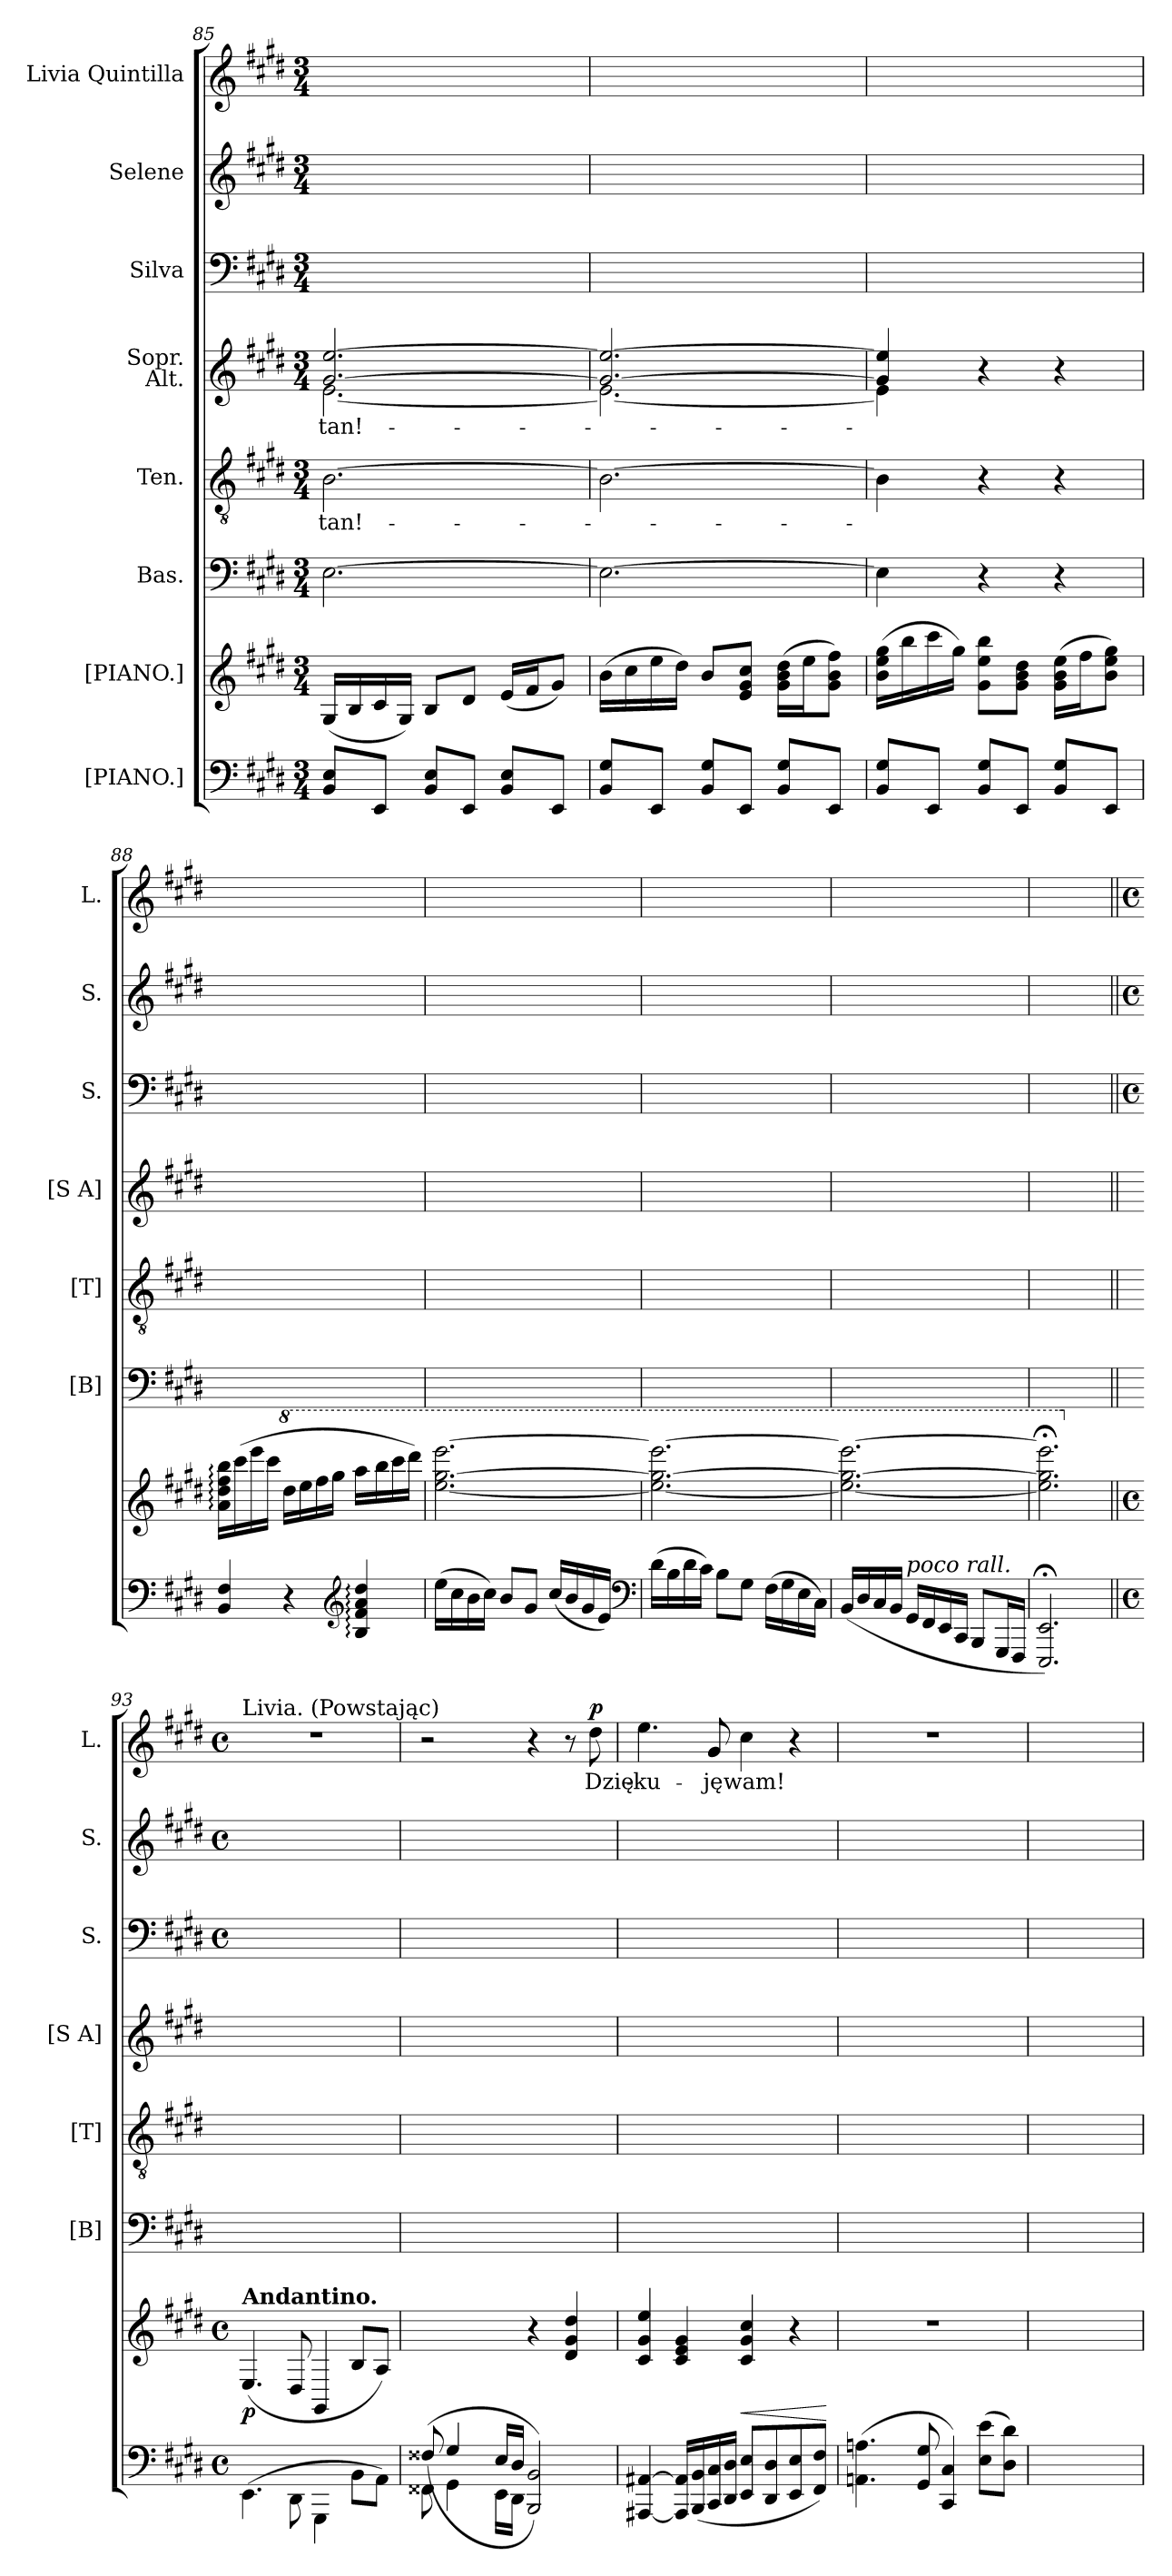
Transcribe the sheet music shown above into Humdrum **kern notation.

**kern	**kern	**dynam	**kern	**kern	**text	**kern	**text	**kern	**kern	**kern	**text	**dynam
*part8	*part7	*part7	*part6	*part5	*part5	*part4	*part4	*part3	*part2	*part1	*part1	*part1
*staff8	*staff7	*staff7	*staff6	*staff5	*staff5	*staff4	*staff4	*staff3	*staff2	*staff1	*staff1	*staff1
*I"[PIANO.]	*I"[PIANO.]	*	*I"Bas.	*I"Ten.	*	*I"Sopr.\nAlt.	*	*I"Silva	*I"Selene	*I"Livia Quintilla	*	*
*	*	*	*I'[B]	*I'[T]	*	*I'[S A]	*	*I'S.	*I'S.	*I'L.	*	*
*clefF4	*clefG2	*	*clefF4	*clefGv2	*	*clefG2	*	*clefF4	*clefG2	*clefG2	*	*
*k[f#c#g#d#]	*k[f#c#g#d#]	*	*k[f#c#g#d#]	*k[f#c#g#d#]	*	*k[f#c#g#d#]	*	*k[f#c#g#d#]	*k[f#c#g#d#]	*k[f#c#g#d#]	*	*
*	*	*	*	*	*	*	*	*	*E:	*E:	*	*
*M3/4	*M3/4	*	*M3/4	*M3/4	*	*M3/4	*	*M3/4	*M3/4	*M3/4	*	*
=85	=85	=85	=85	=85	=85	=85	=85	=85	=85	=85	=85	=85
*	*	*	*	*	*	*^	*	*	*	*	*	*
8BB/ 8E/L	(16G#/LL	.	[2.E\	[2.B\	tan!-	[2.g#/ [2.ee/	[2.e\	tan!-	2.ryy	2.ryy	2.ryy	.	.
.	16B/	.	.	.	.	.	.	.	.	.	.	.	.
8EE/J	16c#/	.	.	.	.	.	.	.	.	.	.	.	.
.	16G#/JJ)	.	.	.	.	.	.	.	.	.	.	.	.
8BB/ 8E/L	8B/L	.	.	.	.	.	.	.	.	.	.	.	.
8EE/J	8d#/J	.	.	.	.	.	.	.	.	.	.	.	.
8BB/ 8E/L	(16e/LL	.	.	.	.	.	.	.	.	.	.	.	.
.	16f#/J	.	.	.	.	.	.	.	.	.	.	.	.
8EE/J	8g#/J)	.	.	.	.	.	.	.	.	.	.	.	.
=86	=86	=86	=86	=86	=86	=86	=86	=86	=86	=86	=86	=86	=86
8BB/ 8G#/L	(16b\LL	.	2.E\_	2.B\_	.	2.g#_/ 2.ee_/	2.e\_	.	2.ryy	2.ryy	2.ryy	.	.
.	16cc#\	.	.	.	.	.	.	.	.	.	.	.	.
8EE/J	16ee\	.	.	.	.	.	.	.	.	.	.	.	.
.	16dd#\JJ)	.	.	.	.	.	.	.	.	.	.	.	.
8BB/ 8G#/L	8b/L	.	.	.	.	.	.	.	.	.	.	.	.
8EE/J	8e/ 8g#/ 8cc#/J	.	.	.	.	.	.	.	.	.	.	.	.
8BB/ 8G#/L	(16g#\ 16b\ 16dd#\LL	.	.	.	.	.	.	.	.	.	.	.	.
.	16ee\J	.	.	.	.	.	.	.	.	.	.	.	.
8EE/J	8g#\ 8b\ 8ff#\J)	.	.	.	.	.	.	.	.	.	.	.	.
=87	=87	=87	=87	=87	=87	=87	=87	=87	=87	=87	=87	=87	=87
8BB/ 8G#/L	(16b\ 16ee\ 16gg#\LL	.	4E\]	4B\]	.	4g#]/ 4ee]/	4e\]	.	2.ryy	2.ryy	2.ryy	.	.
.	16bb\	.	.	.	.	.	.	.	.	.	.	.	.
8EE/J	16ccc#\	.	.	.	.	.	.	.	.	.	.	.	.
.	16gg#\JJ)	.	.	.	.	.	.	.	.	.	.	.	.
8BB/ 8G#/L	8g#\ 8ee\ 8bb\L	.	4r	4r	.	4r	4ryy	.	.	.	.	.	.
8EE/J	8g#\ 8b\ 8dd#\J	.	.	.	.	.	.	.	.	.	.	.	.
8BB/ 8G#/L	(16g#\ 16b\ 16ee\LL	.	4r	4r	.	4r	4ryy	.	.	.	.	.	.
.	16ff#\J	.	.	.	.	.	.	.	.	.	.	.	.
8EE/J	8b\ 8ee\ 8gg#\J)	.	.	.	.	.	.	.	.	.	.	.	.
*	*	*	*	*	*	*v	*v	*	*	*	*	*	*
=88	=88	=88	=88	=88	=88	=88	=88	=88	=88	=88	=88	=88
4BB/ 4F#/	16a:\ 16dd#:\ 16ff#:\ 16bb:\LL	.	2.ryy	2.ryy	.	2.ryy	.	2.ryy	2.ryy	2.ryy	.	.
.	(16ccc#\	.	.	.	.	.	.	.	.	.	.	.
.	16eee\	.	.	.	.	.	.	.	.	.	.	.
.	16ccc#\JJ	.	.	.	.	.	.	.	.	.	.	.
*	*8va	*	*	*	*	*	*	*	*	*	*	*
4r	16ddd#\LL	.	.	.	.	.	.	.	.	.	.	.
.	16eee\	.	.	.	.	.	.	.	.	.	.	.
.	16fff#\	.	.	.	.	.	.	.	.	.	.	.
.	16ggg#\JJ	.	.	.	.	.	.	.	.	.	.	.
*clefG2	*	*	*	*	*	*	*	*	*	*	*	*
4B:/ 4f#:/ 4a:/ 4dd#:/	16aaa\LL	.	.	.	.	.	.	.	.	.	.	.
.	16bbb\	.	.	.	.	.	.	.	.	.	.	.
.	16cccc#\	.	.	.	.	.	.	.	.	.	.	.
.	16dddd#\JJ)	.	.	.	.	.	.	.	.	.	.	.
=89	=89	=89	=89	=89	=89	=89	=89	=89	=89	=89	=89	=89
(16ee\LL	[2.eee\ [2.ggg#\ [2.eeee\	.	2.ryy	2.ryy	.	2.ryy	.	2.ryy	2.ryy	2.ryy	.	.
16cc#\	.	.	.	.	.	.	.	.	.	.	.	.
16b\	.	.	.	.	.	.	.	.	.	.	.	.
16cc#\JJ)	.	.	.	.	.	.	.	.	.	.	.	.
8b/L	.	.	.	.	.	.	.	.	.	.	.	.
8g#/J	.	.	.	.	.	.	.	.	.	.	.	.
(16cc#/LL	.	.	.	.	.	.	.	.	.	.	.	.
16b/	.	.	.	.	.	.	.	.	.	.	.	.
16g#/	.	.	.	.	.	.	.	.	.	.	.	.
16e/JJ)	.	.	.	.	.	.	.	.	.	.	.	.
*clefF4	*	*	*	*	*	*	*	*	*	*	*	*
=90	=90	=90	=90	=90	=90	=90	=90	=90	=90	=90	=90	=90
(16d#\LL	2.eee_\ 2.ggg#_\ 2.eeee_\	.	2.ryy	2.ryy	.	2.ryy	.	2.ryy	2.ryy	2.ryy	.	.
16B\	.	.	.	.	.	.	.	.	.	.	.	.
16d#\	.	.	.	.	.	.	.	.	.	.	.	.
16c#\JJ)	.	.	.	.	.	.	.	.	.	.	.	.
8B\L	.	.	.	.	.	.	.	.	.	.	.	.
8G#\J	.	.	.	.	.	.	.	.	.	.	.	.
(16F#\LL	.	.	.	.	.	.	.	.	.	.	.	.
16G#\	.	.	.	.	.	.	.	.	.	.	.	.
16E\	.	.	.	.	.	.	.	.	.	.	.	.
16C#\JJ)	.	.	.	.	.	.	.	.	.	.	.	.
=91	=91	=91	=91	=91	=91	=91	=91	=91	=91	=91	=91	=91
(16BB/LL	2.eee_\ 2.ggg#_\ 2.eeee_\	.	2.ryy	2.ryy	.	2.ryy	.	2.ryy	2.ryy	2.ryy	.	.
16D#/	.	.	.	.	.	.	.	.	.	.	.	.
16C#/	.	.	.	.	.	.	.	.	.	.	.	.
16BB/JJ	.	.	.	.	.	.	.	.	.	.	.	.
!LO:TX:a:i:t=poco rall.	!	!	!	!	!	!	!	!	!	!	!	!
16GG#/LL	.	.	.	.	.	.	.	.	.	.	.	.
16FF#/	.	.	.	.	.	.	.	.	.	.	.	.
16EE/	.	.	.	.	.	.	.	.	.	.	.	.
16CC#/JJ	.	.	.	.	.	.	.	.	.	.	.	.
8BBB/L	.	.	.	.	.	.	.	.	.	.	.	.
16GGG#/L	.	.	.	.	.	.	.	.	.	.	.	.
16FFF#/JJ	.	.	.	.	.	.	.	.	.	.	.	.
=92	=92	=92	=92	=92	=92	=92	=92	=92	=92	=92	=92	=92
2.EEE;</ 2.EE;</)	2.eee];<\ 2.ggg#];<\ 2.eeee];<\	.	2.ryy	2.ryy	.	2.ryy	.	2.ryy	2.ryy	2.ryy	.	.
=93||	=93||	=93||	=93||	=93||	=93||	=93||	=93||	=93||	=93||	=93||	=93||	=93||
*M4/4	*M4/4	*	*	*	*	*	*	*M4/4	*M4/4	*M4/4	*	*
*met(c)	*met(c)	*	*	*	*	*	*	*met(c)	*met(c)	*met(c)	*	*
*	*X8va	*	*	*	*	*	*	*	*	*	*	*
!	!	!	!	!	!	!	!	!	!	!LO:TX:a:t=Livia. (Powstając)	!	!
!	!LO:TX:a:B:t=Andantino.	!	!	!	!	!	!	!	!	!	!	!
(<4.EE\	(4.E/	p	2.ryy	2.ryy	.	2.ryy	.	1ryy	1ryy	1r	.	.
8DD#\	8D#/	.	.	.	.	.	.	.	.	.	.	.
4GGG#\	4GG#/	.	.	.	.	.	.	.	.	.	.	.
8BB\L	8B/L	.	4ryy	4ryy	.	4ryy	.	.	.	.	.	.
8AA\J)	8A/J)	.	.	.	.	.	.	.	.	.	.	.
=94	=94	=94	=94	=94	=94	=94	=94	=94	=94	=94	=94	=94
*^	*	*	*	*	*	*	*	*	*	*	*	*
(<8FF##X\	(>8F##X/	4ryy	.	4ryy	4ryy	.	4ryy	.	1ryy	1ryy	2r	.	.
4GG#\	4G#/	.	.	.	.	.	.	.	.	.	.	.	.
.	.	4ryy	.	2.ryy	2.ryy	.	2.ryy	.	.	.	.	.	.
16EE\LL	16E/LL	.	.	.	.	.	.	.	.	.	.	.	.
16DD#\JJ	16D#/JJ	.	.	.	.	.	.	.	.	.	.	.	.
2BBB/ 2BB/))	2ryy	4r	.	.	.	.	.	.	.	.	4r	.	.
.	.	4d#/ 4g#/ 4dd#/	.	.	.	.	.	.	.	.	8r	.	.
!	!	!	!	!	!	!	!	!	!	!	!	!	!LO:DY:a
.	.	.	.	.	.	.	.	.	.	.	8dd#\	Dzię-	p
*v	*v	*	*	*	*	*	*	*	*	*	*	*	*
=95	=95	=95	=95	=95	=95	=95	=95	=95	=95	=95	=95	=95
[4AAA#X/ [4AA#X/	4c#/ 4g#/ 4ee/	.	4ryy	4ryy	.	4ryy	.	1ryy	1ryy	4.ee\	-ku-	.
16AAA#]/ 16AA#]/LL	4c#/ 4e/ 4g#/	.	2.ryy	2.ryy	.	2.ryy	.	.	.	.	.	.
(16BBB/ 16BB/	.	.	.	.	.	.	.	.	.	.	.	.
16CC#/ 16C#/	.	.	.	.	.	.	.	.	.	8g#/	-ję	.
16DD#/ 16D#/JJ	.	.	.	.	.	.	.	.	.	.	.	.
!	!	!LO:HP:b	!	!	!	!	!	!	!	!	!	!
8EE/ 8E/L	4c#/ 4g#/ 4cc#/	<	.	.	.	.	.	.	.	4cc#\	wam!	.
8DD#/ 8D#/	.	.	.	.	.	.	.	.	.	.	.	.
8EE/ 8E/	4r	.	.	.	.	.	.	.	.	4r	.	.
8FF#/ 8F#/J)	.	.	.	.	.	.	.	.	.	.	.	.
.	.	[	.	.	.	.	.	.	.	.	.	.
=96	=96	=96	=96	=96	=96	=96	=96	=96	=96	=96	=96	=96
(<4.AAn\ 4.An\	1r	.	4ryy	4ryy	.	4ryy	.	1ryy	1ryy	1r	.	.
.	.	.	2.ryy	2.ryy	.	2.ryy	.	.	.	.	.	.
8GG#/ 8G#/	.	.	.	.	.	.	.	.	.	.	.	.
4CC#/ 4C#/)	.	.	.	.	.	.	.	.	.	.	.	.
(8E\ 8e\L	.	.	.	.	.	.	.	.	.	.	.	.
8D#\ 8d#\J)	.	.	.	.	.	.	.	.	.	.	.	.
=	=	=	=	=	=	=	=	=	=	=	=	=
1ryy	1ryy	.	4ryy	4ryy	.	4ryy	.	1ryy	1ryy	1ryy	.	.
.	.	.	2.ryy	2.ryy	.	2.ryy	.	.	.	.	.	.
=	=	=	=	=	=	=	=	=	=	=	=	=
*-	*-	*-	*-	*-	*-	*-	*-	*-	*-	*-	*-	*-
